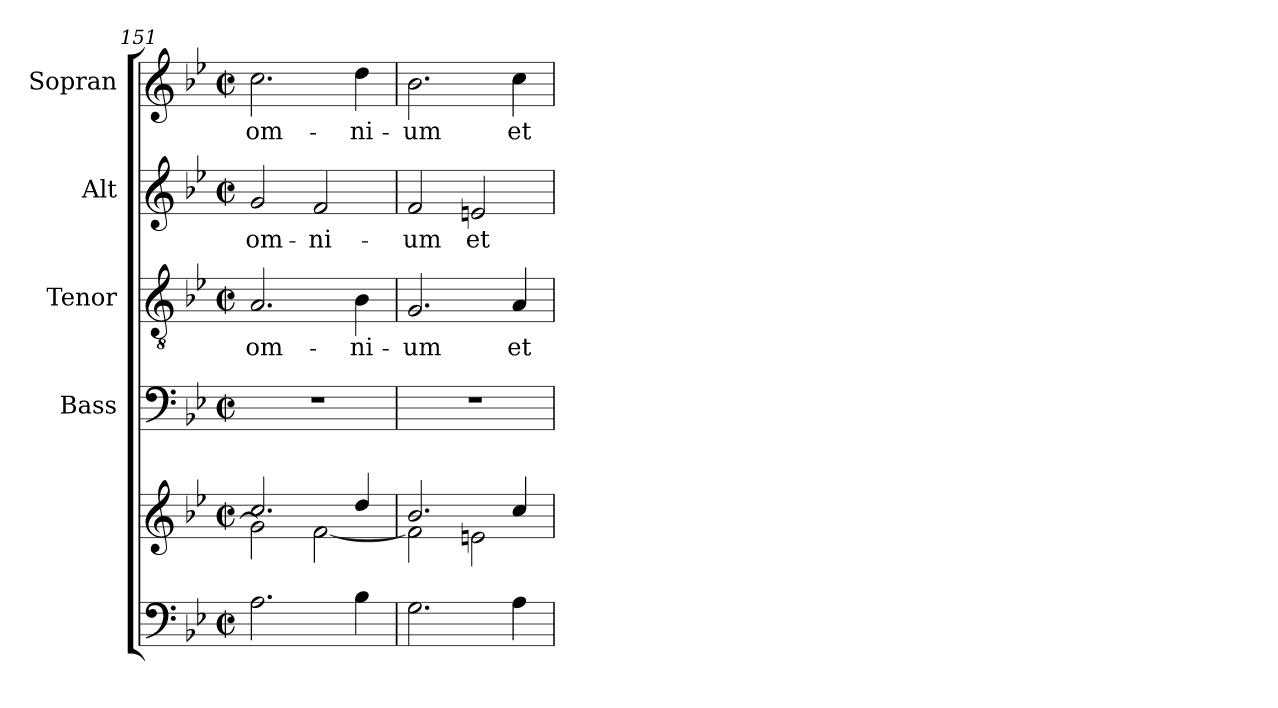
**kern	**kern	**kern	**kern	**text	**kern	**text	**kern	**text
*part5	*part5	*part4	*part3	*part3	*part2	*part2	*part1	*part1
*staff6	*staff5	*staff4	*staff3	*staff3	*staff2	*staff2	*staff1	*staff1
*	*	*I"Bass	*I"Tenor	*	*I"Alt	*	*I"Sopran	*
*	*	*I'B.	*I'T.	*	*I'A.	*	*I'S.	*
*clefF4	*clefG2	*clefF4	*clefGv2	*	*clefG2	*	*clefG2	*
*k[b-e-]	*k[b-e-]	*k[b-e-]	*k[b-e-]	*	*k[b-e-]	*	*k[b-e-]	*
*B-:	*B-:	*B-:	*B-:	*	*B-:	*	*B-:	*
*M2/2	*M2/2	*M2/2	*M2/2	*	*M2/2	*	*M2/2	*
*met(c|)	*met(c|)	*met(c|)	*met(c|)	*	*met(c|)	*	*met(c|)	*
=151	=151	=151	=151	=151	=151	=151	=151	=151
*	*^	*	*	*	*	*	*	*
!	!	!	!	!	!LO:LY:b	!	!LO:LY:b	!	!LO:LY:b
2.A\	2.cc/	2g\]	1r	2.A/	om-	2g/	om-	2.cc\	om-
!	!	!	!	!	!	!	!LO:LY:b	!	!
.	.	[<2f\	.	.	.	2f/	-ni-	.	.
!	!	!	!	!	!LO:LY:b	!	!	!	!LO:LY:b
4B-\	4dd/	.	.	4B-\	-ni-	.	.	4dd\	-ni-
=152	=152	=152	=152	=152	=152	=152	=152	=152	=152
!	!	!	!	!	!LO:LY:b	!	!LO:LY:b	!	!LO:LY:b
2.G\	2.b-/	2f\]	1r	2.G/	-um	2f/	-um	2.b-\	-um
!	!	!	!	!	!	!	!LO:LY:b	!	!
.	.	2en\	.	.	.	2en/	et	.	.
!	!	!	!	!	!LO:LY:b	!	!	!	!LO:LY:b
4A\	4cc/	.	.	4A/	et	.	.	4cc\	et
*	*v	*v	*	*	*	*	*	*	*
=	=	=	=	=	=	=	=	=
*-	*-	*-	*-	*-	*-	*-	*-	*-
